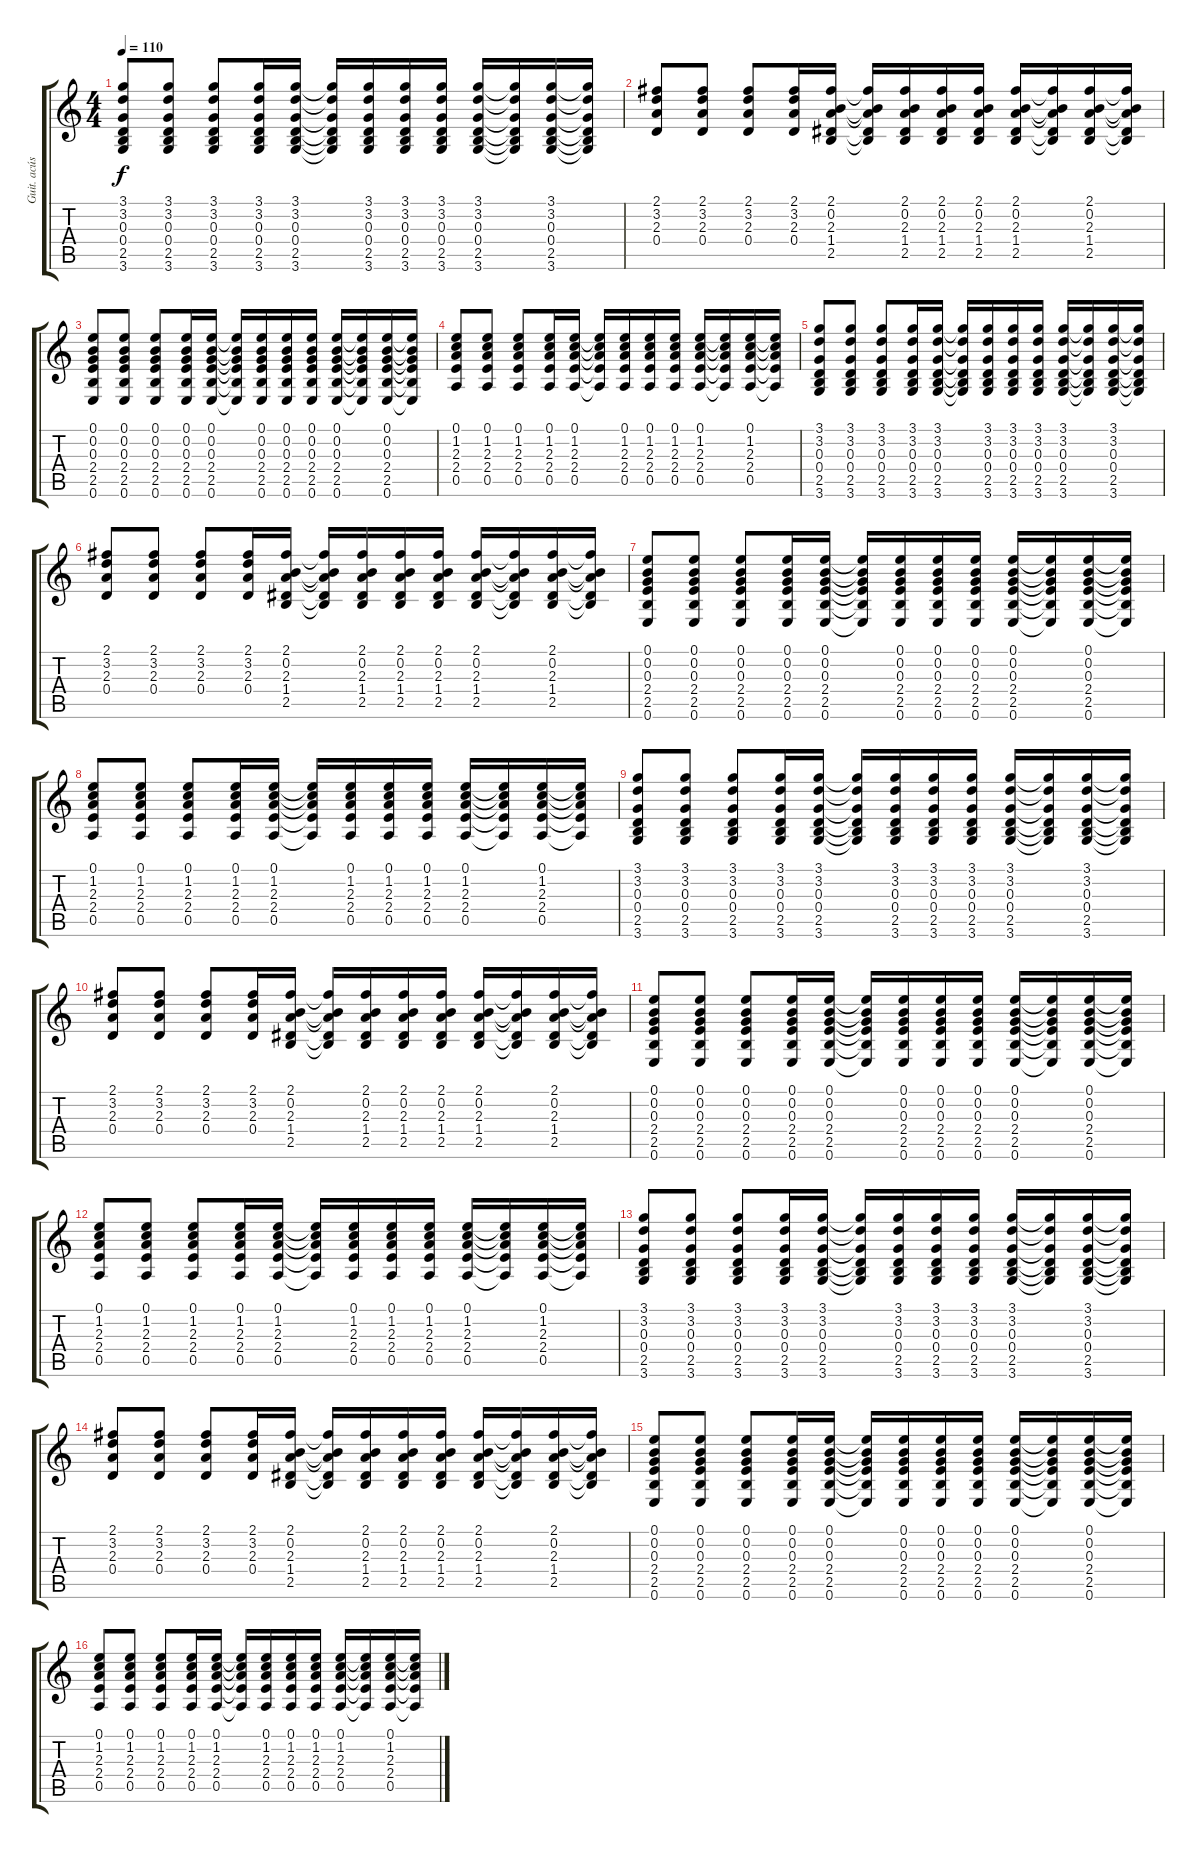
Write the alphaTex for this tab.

\track ("Guit. acústica" "Guit. acús") {instrument acousticguitarsteel}
\staff {score tabs}
\tuning (E4 B3 G3 D3 A2 E2) {hide}
\ts (4 4)
\tempo 110
\clef g2
\ks c
(3.1 3.2 0.3 0.4 2.5 3.6).8{dy f} (3.1 3.2 0.3 0.4 2.5 3.6).8 (3.1 3.2 0.3 0.4 2.5 3.6).8 (3.1 3.2 0.3 0.4 2.5 3.6).16 (3.1 3.2 0.3 0.4 2.5 3.6).16 (3.1{t} 3.2{t} 0.3{t} 0.4{t} 2.5{t} 3.6{t}).16 (3.1 3.2 0.3 0.4 2.5 3.6).16 (3.1 3.2 0.3 0.4 2.5 3.6).16 (3.1 3.2 0.3 0.4 2.5 3.6).16 (3.1 3.2 0.3 0.4 2.5 3.6).16 (3.1{t} 3.2{t} 0.3{t} 0.4{t} 2.5{t} 3.6{t}).16 (3.1 3.2 0.3 0.4 2.5 3.6).16 (3.1{t} 3.2{t} 0.3{t} 0.4{t} 2.5{t} 3.6{t}).16 |
(2.1 3.2 2.3 0.4).8 (2.1 3.2 2.3 0.4).8 (2.1 3.2 2.3 0.4).8 (2.1 3.2 2.3 0.4).16 (2.1 0.2 2.3 1.4 2.5).16 (2.1{t} 0.2{t} 2.3{t} 1.4{t} 2.5{t}).16 (2.1 0.2 2.3 1.4 2.5).16 (2.1 0.2 2.3 1.4 2.5).16 (2.1 0.2 2.3 1.4 2.5).16 (2.1 0.2 2.3 1.4 2.5).16 (2.1{t} 0.2{t} 2.3{t} 1.4{t} 2.5{t}).16 (2.1 0.2 2.3 1.4 2.5).16 (2.1{t} 0.2{t} 2.3{t} 1.4{t} 2.5{t}).16 |
(0.1 0.2 0.3 2.4 2.5 0.6).8 (0.1 0.2 0.3 2.4 2.5 0.6).8 (0.1 0.2 0.3 2.4 2.5 0.6).8 (0.1 0.2 0.3 2.4 2.5 0.6).16 (0.1 0.2 0.3 2.4 2.5 0.6).16 (0.1{t} 0.2{t} 0.3{t} 2.4{t} 2.5{t} 0.6{t}).16 (0.1 0.2 0.3 2.4 2.5 0.6).16 (0.1 0.2 0.3 2.4 2.5 0.6).16 (0.1 0.2 0.3 2.4 2.5 0.6).16 (0.1 0.2 0.3 2.4 2.5 0.6).16 (0.1{t} 0.2{t} 0.3{t} 2.4{t} 2.5{t} 0.6{t}).16 (0.1 0.2 0.3 2.4 2.5 0.6).16 (0.1{t} 0.2{t} 0.3{t} 2.4{t} 2.5{t} 0.6{t}).16 |
(0.1 1.2 2.3 2.4 0.5).8 (0.1 1.2 2.3 2.4 0.5).8 (0.1 1.2 2.3 2.4 0.5).8 (0.1 1.2 2.3 2.4 0.5).16 (0.1 1.2 2.3 2.4 0.5).16 (0.1{t} 1.2{t} 2.3{t} 2.4{t} 0.5{t}).16 (0.1 1.2 2.3 2.4 0.5).16 (0.1 1.2 2.3 2.4 0.5).16 (0.1 1.2 2.3 2.4 0.5).16 (0.1 1.2 2.3 2.4 0.5).16 (0.1{t} 1.2{t} 2.3{t} 2.4{t} 0.5{t}).16 (0.1 1.2 2.3 2.4 0.5).16 (0.1{t} 1.2{t} 2.3{t} 2.4{t} 0.5{t}).16 |
(3.1 3.2 0.3 0.4 2.5 3.6).8 (3.1 3.2 0.3 0.4 2.5 3.6).8 (3.1 3.2 0.3 0.4 2.5 3.6).8 (3.1 3.2 0.3 0.4 2.5 3.6).16 (3.1 3.2 0.3 0.4 2.5 3.6).16 (3.1{t} 3.2{t} 0.3{t} 0.4{t} 2.5{t} 3.6{t}).16 (3.1 3.2 0.3 0.4 2.5 3.6).16 (3.1 3.2 0.3 0.4 2.5 3.6).16 (3.1 3.2 0.3 0.4 2.5 3.6).16 (3.1 3.2 0.3 0.4 2.5 3.6).16 (3.1{t} 3.2{t} 0.3{t} 0.4{t} 2.5{t} 3.6{t}).16 (3.1 3.2 0.3 0.4 2.5 3.6).16 (3.1{t} 3.2{t} 0.3{t} 0.4{t} 2.5{t} 3.6{t}).16 |
(2.1 3.2 2.3 0.4).8 (2.1 3.2 2.3 0.4).8 (2.1 3.2 2.3 0.4).8 (2.1 3.2 2.3 0.4).16 (2.1 0.2 2.3 1.4 2.5).16 (2.1{t} 0.2{t} 2.3{t} 1.4{t} 2.5{t}).16 (2.1 0.2 2.3 1.4 2.5).16 (2.1 0.2 2.3 1.4 2.5).16 (2.1 0.2 2.3 1.4 2.5).16 (2.1 0.2 2.3 1.4 2.5).16 (2.1{t} 0.2{t} 2.3{t} 1.4{t} 2.5{t}).16 (2.1 0.2 2.3 1.4 2.5).16 (2.1{t} 0.2{t} 2.3{t} 1.4{t} 2.5{t}).16 |
(0.1 0.2 0.3 2.4 2.5 0.6).8 (0.1 0.2 0.3 2.4 2.5 0.6).8 (0.1 0.2 0.3 2.4 2.5 0.6).8 (0.1 0.2 0.3 2.4 2.5 0.6).16 (0.1 0.2 0.3 2.4 2.5 0.6).16 (0.1{t} 0.2{t} 0.3{t} 2.4{t} 2.5{t} 0.6{t}).16 (0.1 0.2 0.3 2.4 2.5 0.6).16 (0.1 0.2 0.3 2.4 2.5 0.6).16 (0.1 0.2 0.3 2.4 2.5 0.6).16 (0.1 0.2 0.3 2.4 2.5 0.6).16 (0.1{t} 0.2{t} 0.3{t} 2.4{t} 2.5{t} 0.6{t}).16 (0.1 0.2 0.3 2.4 2.5 0.6).16 (0.1{t} 0.2{t} 0.3{t} 2.4{t} 2.5{t} 0.6{t}).16 |
(0.1 1.2 2.3 2.4 0.5).8 (0.1 1.2 2.3 2.4 0.5).8 (0.1 1.2 2.3 2.4 0.5).8 (0.1 1.2 2.3 2.4 0.5).16 (0.1 1.2 2.3 2.4 0.5).16 (0.1{t} 1.2{t} 2.3{t} 2.4{t} 0.5{t}).16 (0.1 1.2 2.3 2.4 0.5).16 (0.1 1.2 2.3 2.4 0.5).16 (0.1 1.2 2.3 2.4 0.5).16 (0.1 1.2 2.3 2.4 0.5).16 (0.1{t} 1.2{t} 2.3{t} 2.4{t} 0.5{t}).16 (0.1 1.2 2.3 2.4 0.5).16 (0.1{t} 1.2{t} 2.3{t} 2.4{t} 0.5{t}).16 |
(3.1 3.2 0.3 0.4 2.5 3.6).8 (3.1 3.2 0.3 0.4 2.5 3.6).8 (3.1 3.2 0.3 0.4 2.5 3.6).8 (3.1 3.2 0.3 0.4 2.5 3.6).16 (3.1 3.2 0.3 0.4 2.5 3.6).16 (3.1{t} 3.2{t} 0.3{t} 0.4{t} 2.5{t} 3.6{t}).16 (3.1 3.2 0.3 0.4 2.5 3.6).16 (3.1 3.2 0.3 0.4 2.5 3.6).16 (3.1 3.2 0.3 0.4 2.5 3.6).16 (3.1 3.2 0.3 0.4 2.5 3.6).16 (3.1{t} 3.2{t} 0.3{t} 0.4{t} 2.5{t} 3.6{t}).16 (3.1 3.2 0.3 0.4 2.5 3.6).16 (3.1{t} 3.2{t} 0.3{t} 0.4{t} 2.5{t} 3.6{t}).16 |
(2.1 3.2 2.3 0.4).8 (2.1 3.2 2.3 0.4).8 (2.1 3.2 2.3 0.4).8 (2.1 3.2 2.3 0.4).16 (2.1 0.2 2.3 1.4 2.5).16 (2.1{t} 0.2{t} 2.3{t} 1.4{t} 2.5{t}).16 (2.1 0.2 2.3 1.4 2.5).16 (2.1 0.2 2.3 1.4 2.5).16 (2.1 0.2 2.3 1.4 2.5).16 (2.1 0.2 2.3 1.4 2.5).16 (2.1{t} 0.2{t} 2.3{t} 1.4{t} 2.5{t}).16 (2.1 0.2 2.3 1.4 2.5).16 (2.1{t} 0.2{t} 2.3{t} 1.4{t} 2.5{t}).16 |
(0.1 0.2 0.3 2.4 2.5 0.6).8 (0.1 0.2 0.3 2.4 2.5 0.6).8 (0.1 0.2 0.3 2.4 2.5 0.6).8 (0.1 0.2 0.3 2.4 2.5 0.6).16 (0.1 0.2 0.3 2.4 2.5 0.6).16 (0.1{t} 0.2{t} 0.3{t} 2.4{t} 2.5{t} 0.6{t}).16 (0.1 0.2 0.3 2.4 2.5 0.6).16 (0.1 0.2 0.3 2.4 2.5 0.6).16 (0.1 0.2 0.3 2.4 2.5 0.6).16 (0.1 0.2 0.3 2.4 2.5 0.6).16 (0.1{t} 0.2{t} 0.3{t} 2.4{t} 2.5{t} 0.6{t}).16 (0.1 0.2 0.3 2.4 2.5 0.6).16 (0.1{t} 0.2{t} 0.3{t} 2.4{t} 2.5{t} 0.6{t}).16 |
(0.1 1.2 2.3 2.4 0.5).8 (0.1 1.2 2.3 2.4 0.5).8 (0.1 1.2 2.3 2.4 0.5).8 (0.1 1.2 2.3 2.4 0.5).16 (0.1 1.2 2.3 2.4 0.5).16 (0.1{t} 1.2{t} 2.3{t} 2.4{t} 0.5{t}).16 (0.1 1.2 2.3 2.4 0.5).16 (0.1 1.2 2.3 2.4 0.5).16 (0.1 1.2 2.3 2.4 0.5).16 (0.1 1.2 2.3 2.4 0.5).16 (0.1{t} 1.2{t} 2.3{t} 2.4{t} 0.5{t}).16 (0.1 1.2 2.3 2.4 0.5).16 (0.1{t} 1.2{t} 2.3{t} 2.4{t} 0.5{t}).16 |
(3.1 3.2 0.3 0.4 2.5 3.6).8 (3.1 3.2 0.3 0.4 2.5 3.6).8 (3.1 3.2 0.3 0.4 2.5 3.6).8 (3.1 3.2 0.3 0.4 2.5 3.6).16 (3.1 3.2 0.3 0.4 2.5 3.6).16 (3.1{t} 3.2{t} 0.3{t} 0.4{t} 2.5{t} 3.6{t}).16 (3.1 3.2 0.3 0.4 2.5 3.6).16 (3.1 3.2 0.3 0.4 2.5 3.6).16 (3.1 3.2 0.3 0.4 2.5 3.6).16 (3.1 3.2 0.3 0.4 2.5 3.6).16 (3.1{t} 3.2{t} 0.3{t} 0.4{t} 2.5{t} 3.6{t}).16 (3.1 3.2 0.3 0.4 2.5 3.6).16 (3.1{t} 3.2{t} 0.3{t} 0.4{t} 2.5{t} 3.6{t}).16 |
(2.1 3.2 2.3 0.4).8 (2.1 3.2 2.3 0.4).8 (2.1 3.2 2.3 0.4).8 (2.1 3.2 2.3 0.4).16 (2.1 0.2 2.3 1.4 2.5).16 (2.1{t} 0.2{t} 2.3{t} 1.4{t} 2.5{t}).16 (2.1 0.2 2.3 1.4 2.5).16 (2.1 0.2 2.3 1.4 2.5).16 (2.1 0.2 2.3 1.4 2.5).16 (2.1 0.2 2.3 1.4 2.5).16 (2.1{t} 0.2{t} 2.3{t} 1.4{t} 2.5{t}).16 (2.1 0.2 2.3 1.4 2.5).16 (2.1{t} 0.2{t} 2.3{t} 1.4{t} 2.5{t}).16 |
(0.1 0.2 0.3 2.4 2.5 0.6).8 (0.1 0.2 0.3 2.4 2.5 0.6).8 (0.1 0.2 0.3 2.4 2.5 0.6).8 (0.1 0.2 0.3 2.4 2.5 0.6).16 (0.1 0.2 0.3 2.4 2.5 0.6).16 (0.1{t} 0.2{t} 0.3{t} 2.4{t} 2.5{t} 0.6{t}).16 (0.1 0.2 0.3 2.4 2.5 0.6).16 (0.1 0.2 0.3 2.4 2.5 0.6).16 (0.1 0.2 0.3 2.4 2.5 0.6).16 (0.1 0.2 0.3 2.4 2.5 0.6).16 (0.1{t} 0.2{t} 0.3{t} 2.4{t} 2.5{t} 0.6{t}).16 (0.1 0.2 0.3 2.4 2.5 0.6).16 (0.1{t} 0.2{t} 0.3{t} 2.4{t} 2.5{t} 0.6{t}).16 |
(0.1 1.2 2.3 2.4 0.5).8 (0.1 1.2 2.3 2.4 0.5).8 (0.1 1.2 2.3 2.4 0.5).8 (0.1 1.2 2.3 2.4 0.5).16 (0.1 1.2 2.3 2.4 0.5).16 (0.1{t} 1.2{t} 2.3{t} 2.4{t} 0.5{t}).16 (0.1 1.2 2.3 2.4 0.5).16 (0.1 1.2 2.3 2.4 0.5).16 (0.1 1.2 2.3 2.4 0.5).16 (0.1 1.2 2.3 2.4 0.5).16 (0.1{t} 1.2{t} 2.3{t} 2.4{t} 0.5{t}).16 (0.1 1.2 2.3 2.4 0.5).16 (0.1{t} 1.2{t} 2.3{t} 2.4{t} 0.5{t}).16
